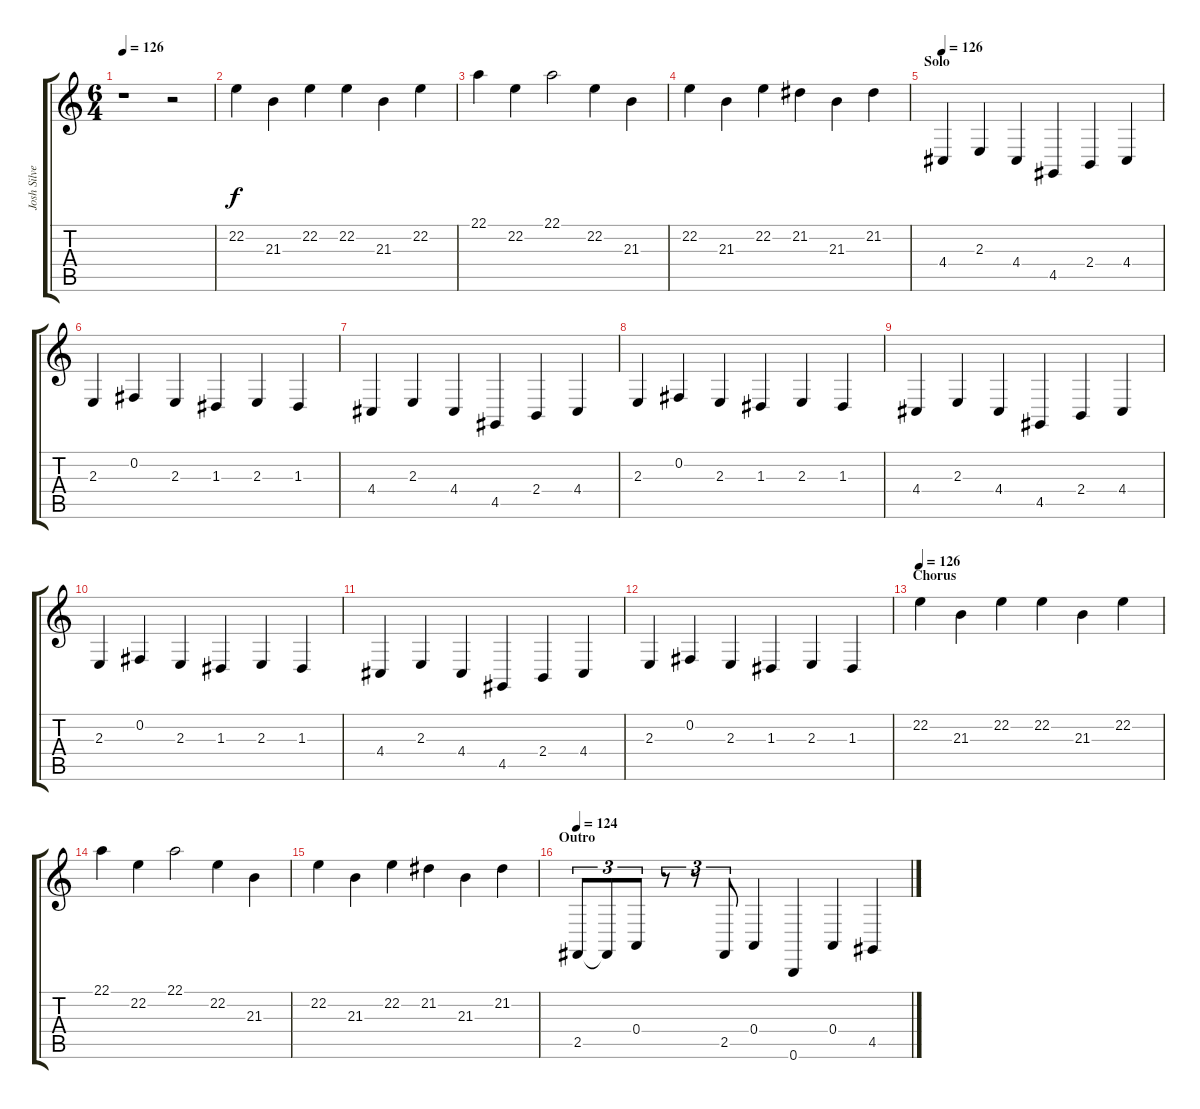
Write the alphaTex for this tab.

\track ("Josh Silver - Keyboard 1" "Josh Silve") {instrument lead8bassandlead}
\staff {score tabs}
\tuning (B3 Gb3 D3 A2 E2 B1) {hide}
\ts (6 4)
\tempo 126
\clef g2
\ks c
r.1{dy f} r.2 |
22.2.4{instrument voiceoohs} 21.3.4 22.2.4 22.2.4 21.3.4 22.2.4 |
22.1.4 22.2.4 22.1.2 22.2.4 21.3.4 |
22.2.4 21.3.4 22.2.4 21.2.4 21.3.4 21.2.4 |
\section ("" "Solo")
\tempo 126
4.4.4{volume 10 balance 8 instrument lead8bassandlead} 2.3.4 4.4.4 4.5.4 2.4.4 4.4.4 |
2.3.4 0.2.4 2.3.4 1.3.4 2.3.4 1.3.4 |
4.4.4 2.3.4 4.4.4 4.5.4 2.4.4 4.4.4 |
2.3.4 0.2.4 2.3.4 1.3.4 2.3.4 1.3.4 |
4.4.4 2.3.4 4.4.4 4.5.4 2.4.4 4.4.4 |
2.3.4 0.2.4 2.3.4 1.3.4 2.3.4 1.3.4 |
4.4.4 2.3.4 4.4.4 4.5.4 2.4.4 4.4.4 |
2.3.4 0.2.4 2.3.4 1.3.4 2.3.4 1.3.4 |
\section ("" "Chorus")
\tempo 126
22.2.4{instrument voiceoohs} 21.3.4 22.2.4 22.2.4 21.3.4 22.2.4 |
22.1.4 22.2.4 22.1.2 22.2.4 21.3.4 |
22.2.4 21.3.4 22.2.4 21.2.4 21.3.4 21.2.4 |
\section ("" "Outro")
\tempo 124
2.5.8{tu (3 2) volume 10 balance 8 instrument lead8bassandlead} 2.5{t}.8{tu (3 2)} 0.4.8{tu (3 2)} r.8{tu (3 2)} r.8{tu (3 2)} 2.5.8{tu (3 2)} 0.4.4 0.6.4 0.4.4 4.5.4
